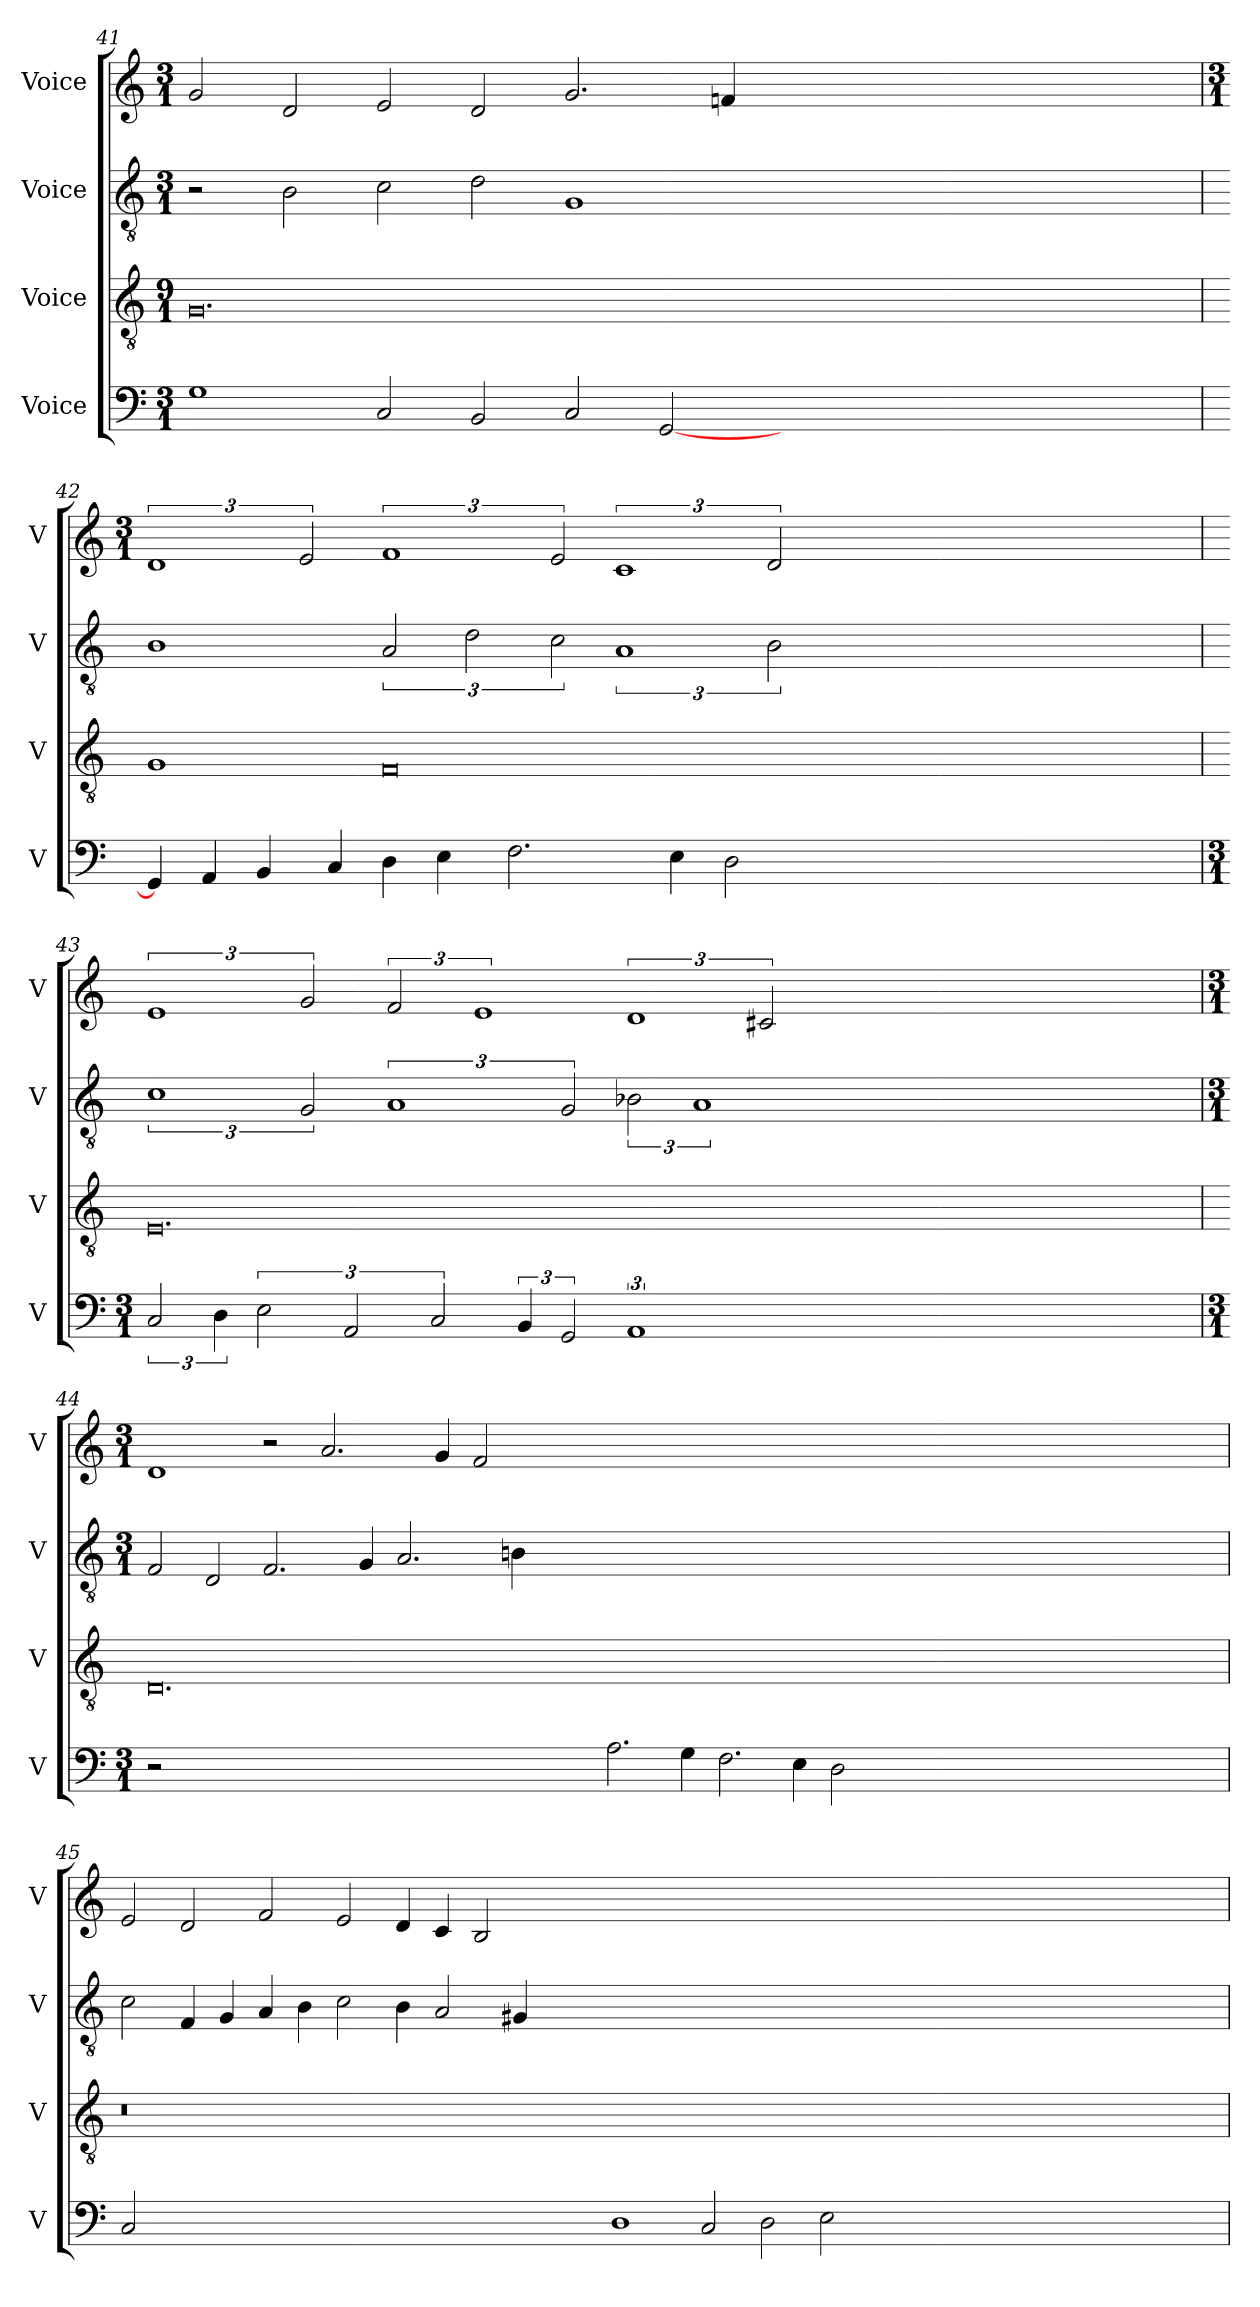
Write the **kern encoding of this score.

**kern	**kern	**kern	**kern
*part4	*part3	*part2	*part1
*staff4	*staff3	*staff2	*staff1
*I"Voice	*I"Voice	*I"Voice	*I"Voice
*I'V	*I'V	*I'V	*I'V
!!LO:LB:g=z
*clefF4	*clefGv2	*clefGv2	*clefG2
*k[]	*k[]	*k[]	*k[]
*M3/1	*M9/1	*M3/1	*M3/1
=41	=41	=41	=41
1G	0.G	2r	2g/
.	.	2B\	2d/
2C/	.	2c\	2e/
2BB/	.	2d\	2d/
2C/	.	1G	2.g/
[2GG/	.	.	.
.	.	.	4fn/
00.ryy	00.ryy	00.ryy	00.ryy
!!LO:LB:g=z
=42	=42	=42	=42
*	*	*	*M3/1
4GG/]	1G	1B	3%2d
4AA/	.	.	.
4BB/	.	.	.
.	.	.	3e/
4C/	.	.	.
4D\	0F	3A/	3%2f
4E\	.	.	.
.	.	3d\	.
2.F\	.	.	.
.	.	3c\	3e/
.	.	3%2A	3%2c
4E\	.	.	.
2D\	.	.	.
.	.	3B\	3d/
00.ryy	00.ryy	00.ryy	00.ryy
!!LO:PB:g=z
=43	=43	=43	=43
*M3/1	*	*	*
3C/	0.E	3%2c	3%2e
6D\	.	.	.
3E\	.	.	.
.	.	3G/	3g/
3AA/	.	.	.
.	.	3%2A	3f/
3C/	.	.	.
.	.	.	3%2e
6BB/	.	.	.
3GG/	.	3G/	.
3%2AA	.	3B-X\	3%2d
.	.	3%2A	.
3ryy	.	.	3c#X/
00.ryy	00.ryy	00.ryy	00.ryy
!!LO:LB:g=z
=44	=44	=44	=44
*M3/1	*	*M3/1	*M3/1
2r	0.D	2F/	1d
0.ryy	.	2D/	.
.	.	2.F/	2r
.	.	.	2.a/
.	.	4G/	.
.	.	2.A/	.
.	.	.	4g/
.	.	.	2f/
.	.	4Bn\	.
.	00.ryy	00.ryy	00.ryy
2.A\	.	.	.
4G\	.	.	.
2.F\	.	.	.
4E\	.	.	.
2D\	.	.	.
00.ryy	.	.	.
.	0.ryy	0.ryy	0.ryy
!!LO:LB:g=z
=45	=45	=45	=45
2C/	0.r	2c\	2e/
0.ryy	.	4F/	2d/
.	.	4G/	.
.	.	4A/	2f/
.	.	4B\	.
.	.	2c\	2e/
.	.	4B\	4d/
.	.	2A/	4c/
.	.	.	2B/
.	.	4G#X/	.
.	00.ryy	00.ryy	00.ryy
1D	.	.	.
2C/	.	.	.
2D\	.	.	.
2E\	.	.	.
00.ryy	.	.	.
.	0.ryy	0.ryy	0.ryy
=	=	=	=
*-	*-	*-	*-
